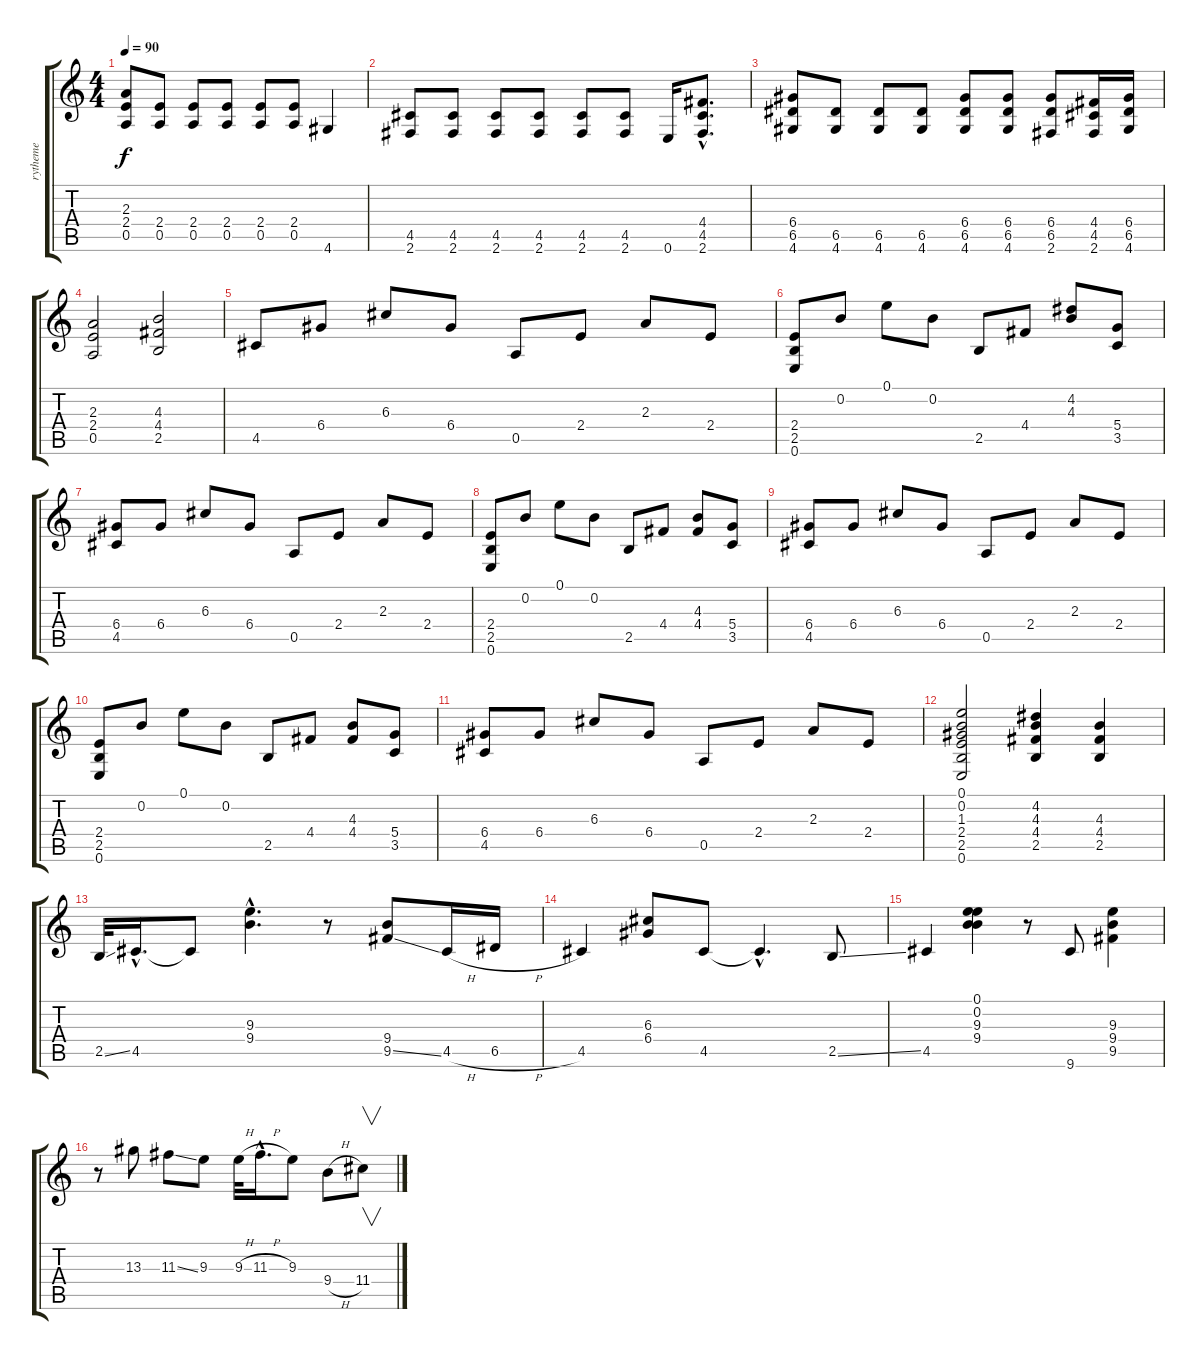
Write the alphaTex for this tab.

\track ("rytheme" "rytheme") {instrument distortionguitar}
\staff {score tabs}
\tuning (E4 B3 G3 D3 A2 E2) {hide}
\ts (4 4)
\tempo 90
\clef g2
\ks c
(2.3 2.4 0.5).8{dy f} (2.4 0.5).8 (2.4 0.5).8 (2.4 0.5).8 (2.4 0.5).8 (2.4 0.5).8 4.6.4 |
(4.5 2.6).8 (4.5 2.6).8 (4.5 2.6).8 (4.5 2.6).8 (4.5 2.6).8 (4.5 2.6).8 0.6.16 (4.4{hac} 4.5{hac} 2.6{hac}).8{d} |
(6.4 6.5 4.6).8 (6.5 4.6).8 (6.5 4.6).8 (6.5 4.6).8 (6.4 6.5 4.6).8 (6.4 6.5 4.6).8 (6.4 6.5 2.6).8 (4.4 4.5 2.6).16 (6.4 6.5 4.6).16 |
(2.3 2.4 0.5).2 (4.3 4.4 2.5).2 |
4.5.8 6.4.8 6.3.8 6.4.8 0.5.8 2.4.8 2.3.8 2.4.8 |
(2.4 2.5 0.6).8 0.2.8 0.1.8 0.2.8 2.5.8 4.4.8 (4.2 4.3).8 (5.4 3.5).8 |
(6.4 4.5).8 6.4.8 6.3.8 6.4.8 0.5.8 2.4.8 2.3.8 2.4.8 |
(2.4 2.5 0.6).8 0.2.8 0.1.8 0.2.8 2.5.8 4.4.8 (4.3 4.4).8 (5.4 3.5).8 |
(6.4 4.5).8 6.4.8 6.3.8 6.4.8 0.5.8 2.4.8 2.3.8 2.4.8 |
(2.4 2.5 0.6).8 0.2.8 0.1.8 0.2.8 2.5.8 4.4.8 (4.3 4.4).8 (5.4 3.5).8 |
(6.4 4.5).8 6.4.8 6.3.8 6.4.8 0.5.8 2.4.8 2.3.8 2.4.8 |
(0.1 0.2 1.3 2.4 2.5 0.6).2 (4.2 4.3 4.4 2.5).4 (4.3 4.4 2.5).4 |
2.5{ss}.32 4.5{hac}.16{d} 4.5{t}.8 (9.3{hac} 9.4{hac}).4{d} r.8 (9.4 9.5{ss}).8 4.5{h}.16 6.5{h}.16 |
4.5.4 (6.3 6.4).8 4.5.8 4.5{hac t}.4{d} 2.5{ss}.8 |
4.5.4 (0.1 0.2 9.3 9.4).4 r.8 9.6.8 (9.3 9.4 9.5).4 |
r.8 13.3.8 11.3{ss}.8 9.3.8 9.3{h}.32 11.3{h hac}.16{d} 9.3.8 9.4{h}.8 11.4.8{v}
